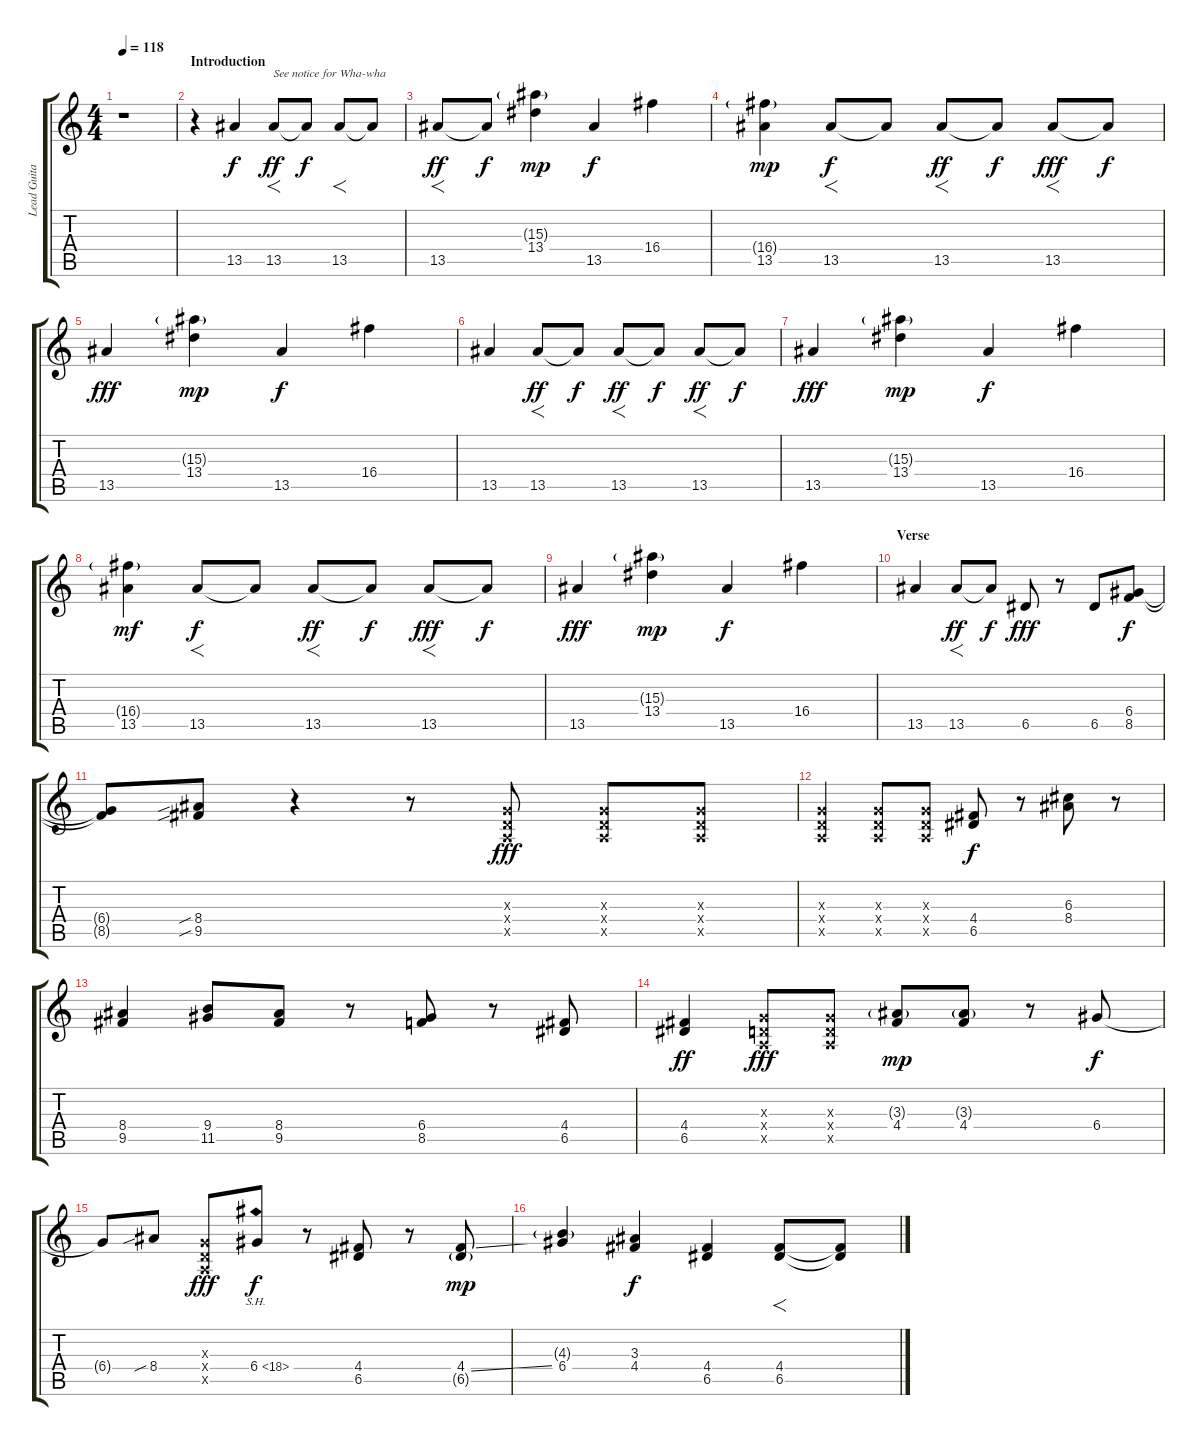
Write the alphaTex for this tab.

\track ("Lead Guitar" "Lead Guita") {instrument distortionguitar}
\staff {score tabs}
\tuning (E4 B3 G3 D3 A2 E2) {hide}
\ts (4 4)
\tempo 118
\clef g2
\ks c
r.1{dy f instrument distortionguitar} |
\section ("" "Introduction")
r.4 13.5.4 13.5.8{f txt "See notice for Wha-wha" dy ff} 13.5{t}.8{dy f} 13.5.8{f} 13.5{t}.8 |
13.5.8{f dy ff} 13.5{t}.8{dy f} (15.3{g} 13.4).4{dy mp} 13.5.4{dy f} 16.4.4 |
(16.4{g} 13.5).4{dy mp} 13.5.8{f dy f} 13.5{t}.8 13.5.8{f dy ff} 13.5{t}.8{dy f} 13.5.8{f dy fff} 13.5{t}.8{dy f} |
13.5.4{dy fff} (15.3{g} 13.4).4{dy mp} 13.5.4{dy f} 16.4.4 |
13.5.4 13.5.8{f dy ff} 13.5{t}.8{dy f} 13.5.8{f dy ff} 13.5{t}.8{dy f} 13.5.8{f dy ff} 13.5{t}.8{dy f} |
13.5.4{dy fff} (15.3{g} 13.4).4{dy mp} 13.5.4{dy f} 16.4.4 |
(16.4{g} 13.5).4{dy mf} 13.5.8{f dy f} 13.5{t}.8 13.5.8{f dy ff} 13.5{t}.8{dy f} 13.5.8{f dy fff} 13.5{t}.8{dy f} |
13.5.4{dy fff} (15.3{g} 13.4).4{dy mp} 13.5.4{dy f} 16.4.4 |
\section ("" "Verse")
13.5.4 13.5.8{f dy ff} 13.5{t}.8{dy f} 6.5.8{dy fff} r.8 6.5.8 (6.4 8.5).8{dy f} |
(6.4{t} 8.5{t}).8 (8.4{sib} 9.5{sib}).8 r.4 r.8 (0.3{x} 0.4{x} 0.5{x}).8{dy fff} (0.3{x} 0.4{x} 0.5{x}).8 (0.3{x} 0.4{x} 0.5{x}).8 |
(0.3{x} 0.4{x} 0.5{x}).4 (0.3{x} 0.4{x} 0.5{x}).8 (0.3{x} 0.4{x} 0.5{x}).8 (4.4 6.5).8{dy f} r.8 (6.3 8.4).8 r.8 |
(8.4 9.5).4 (9.4 11.5).8 (8.4 9.5).8 r.8 (6.4 8.5).8 r.8 (4.4 6.5).8 |
(4.4 6.5).4{dy ff} (0.3{x} 0.4{x} 0.5{x}).8{dy fff} (0.3{x} 0.4{x} 0.5{x}).8 (3.3{g} 4.4).8{dy mp} (3.3{g} 4.4).8 r.8 6.4.8{dy f} |
6.4{t}.8 8.4{sib}.8 (0.3{x} 0.4{x} 0.5{x}).8{dy fff} 6.4{sh 12}.8{dy f} r.8 (4.4 6.5).8 r.8 (4.4{ss} 6.5{g}).8{dy mp} |
(4.3{g} 6.4).4 (3.3 4.4).4{dy f} (4.4 6.5).4 (4.4 6.5).8{f} (4.4{t} 6.5{t}).8
